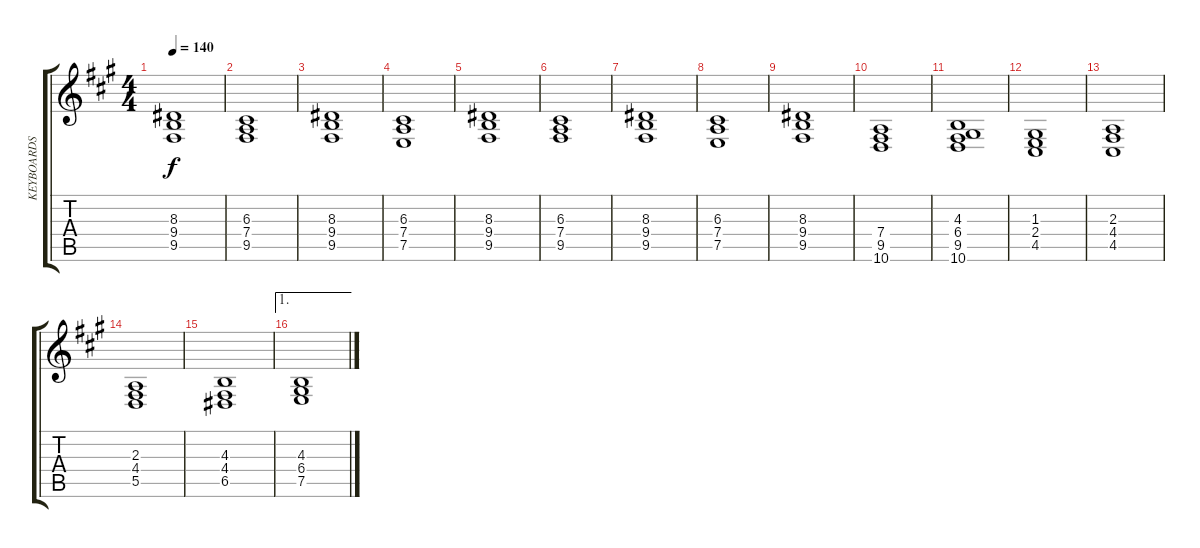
\track ("KEYBOARDS 2" "KEYBOARDS ") {instrument reedorgan}
\staff {score tabs}
\tuning (E4 B3 G3 D3 A2 E2) {hide}
\ts (4 4)
\tempo 140
\clef g2
\ks a
(8.3 9.4 9.5).1{dy f} |
(6.3 7.4 9.5).1 |
(8.3 9.4 9.5).1 |
(6.3 7.4 7.5).1 |
(8.3 9.4 9.5).1 |
(6.3 7.4 9.5).1 |
(8.3 9.4 9.5).1 |
(6.3 7.4 7.5).1 |
(8.3 9.4 9.5).1 |
(7.4 9.5 10.6).1 |
(4.3 6.4 9.5 10.6).1 |
(1.3 2.4 4.5).1 |
(2.3 4.4 4.5).1 |
(2.3 4.4 5.5).1 |
(4.3 4.4 6.5).1 |
\ae 1
(4.3 6.4 7.5).1
